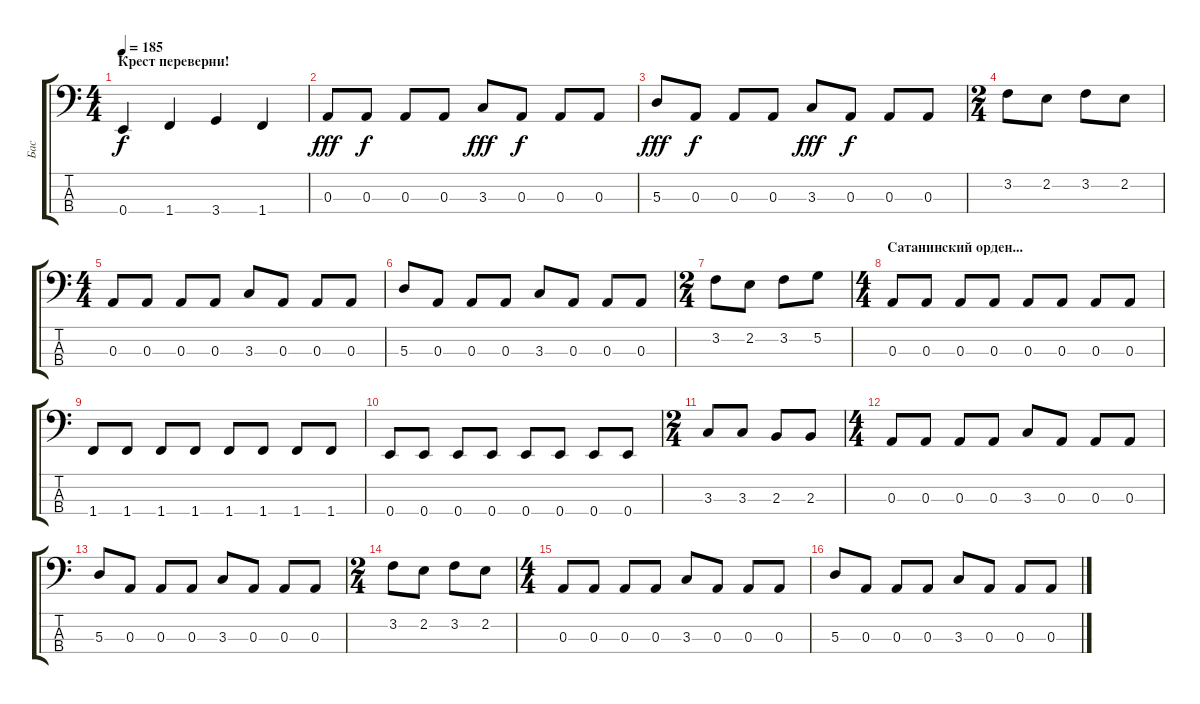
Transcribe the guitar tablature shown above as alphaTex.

\track ("Бас" "Бас") {instrument electricbassfinger}
\staff {score tabs}
\tuning (G2 D2 A1 E1) {hide}
\ts (4 4)
\section ("" "Крест переверни!")
\tempo 185
\clef f4
\ks c
0.4.4{dy f} 1.4.4 3.4.4 1.4.4 |
0.3.8{dy fff} 0.3.8{dy f} 0.3.8 0.3.8 3.3.8{dy fff} 0.3.8{dy f} 0.3.8 0.3.8 |
5.3.8{dy fff} 0.3.8{dy f} 0.3.8 0.3.8 3.3.8{dy fff} 0.3.8{dy f} 0.3.8 0.3.8 |
\ts (2 4)
3.2.8 2.2.8 3.2.8 2.2.8 |
\ts (4 4)
0.3.8 0.3.8 0.3.8 0.3.8 3.3.8 0.3.8 0.3.8 0.3.8 |
5.3.8 0.3.8 0.3.8 0.3.8 3.3.8 0.3.8 0.3.8 0.3.8 |
\ts (2 4)
3.2.8 2.2.8 3.2.8 5.2.8 |
\ts (4 4)
\section ("" "Сатанинский орден...")
0.3.8 0.3.8 0.3.8 0.3.8 0.3.8 0.3.8 0.3.8 0.3.8 |
1.4.8 1.4.8 1.4.8 1.4.8 1.4.8 1.4.8 1.4.8 1.4.8 |
0.4.8 0.4.8 0.4.8 0.4.8 0.4.8 0.4.8 0.4.8 0.4.8 |
\ts (2 4)
3.3.8 3.3.8 2.3.8 2.3.8 |
\ts (4 4)
0.3.8 0.3.8 0.3.8 0.3.8 3.3.8 0.3.8 0.3.8 0.3.8 |
5.3.8 0.3.8 0.3.8 0.3.8 3.3.8 0.3.8 0.3.8 0.3.8 |
\ts (2 4)
3.2.8 2.2.8 3.2.8 2.2.8 |
\ts (4 4)
0.3.8 0.3.8 0.3.8 0.3.8 3.3.8 0.3.8 0.3.8 0.3.8 |
5.3.8 0.3.8 0.3.8 0.3.8 3.3.8 0.3.8 0.3.8 0.3.8
